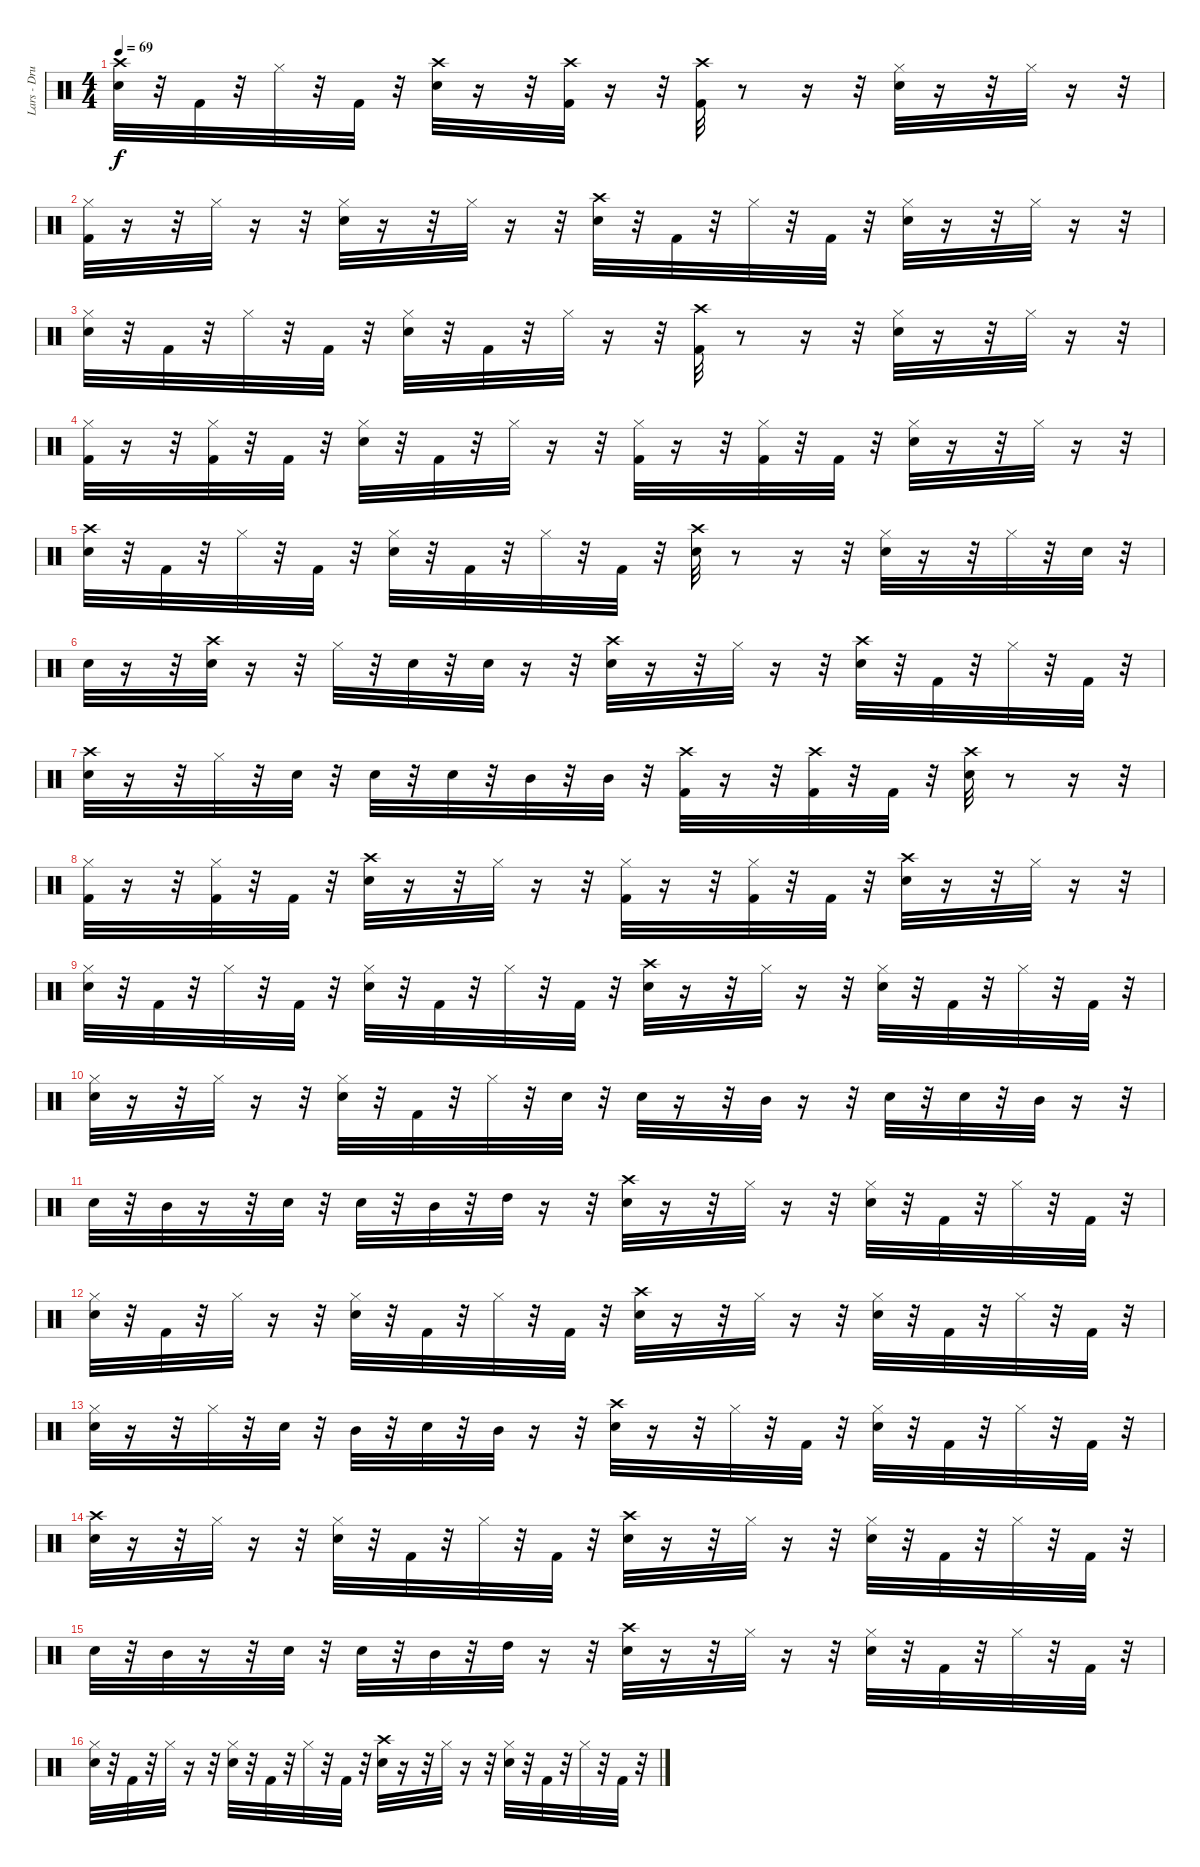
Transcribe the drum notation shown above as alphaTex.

\track ("Lars - Drums" "Lars - Dru") {instrument percussion}
\staff {score}
\articulation defaults
\ts (4 4)
\tempo 69
\clef neutral
\ks c
("Crash high (hit)" "Snare (hit) 2").32{dy f} r.32 "Kick (hit) 2".32 r.32 "Hi-Hat (closed)".32 r.32 "Kick (hit) 2".32 r.32 ("Crash high (hit)" "Snare (hit) 2").32 r.16 r.32 ("Crash high (hit)" "Kick (hit) 2").32 r.16 r.32 ("Crash high (hit)" "Kick (hit) 2").32 r.8 r.16 r.32 ("Hi-Hat (closed)" "Snare (hit) 2").32 r.16 r.32 "Hi-Hat (closed)".32 r.16 r.32 |
("Hi-Hat (closed)" "Kick (hit) 2").32 r.16 r.32 "Hi-Hat (closed)".32 r.16 r.32 ("Snare (hit) 2" "Hi-Hat (closed)").32 r.16 r.32 "Hi-Hat (closed)".32 r.16 r.32 ("Crash high (hit)" "Snare (hit) 2").32 r.32 "Kick (hit) 2".32 r.32 "Hi-Hat (closed)".32 r.32 "Kick (hit) 2".32 r.32 ("Snare (hit) 2" "Hi-Hat (closed)").32 r.16 r.32 "Hi-Hat (closed)".32 r.16 r.32 |
("Snare (hit) 2" "Hi-Hat (closed)").32 r.32 "Kick (hit) 2".32 r.32 "Hi-Hat (closed)".32 r.32 "Kick (hit) 2".32 r.32 ("Hi-Hat (closed)" "Snare (hit) 2").32 r.32 "Kick (hit) 2".32 r.32 "Hi-Hat (closed)".32 r.16 r.32 ("Crash high (hit)" "Kick (hit) 2").32 r.8 r.16 r.32 ("Hi-Hat (closed)" "Snare (hit) 2").32 r.16 r.32 "Hi-Hat (closed)".32 r.16 r.32 |
("Hi-Hat (closed)" "Kick (hit) 2").32 r.16 r.32 ("Hi-Hat (closed)" "Kick (hit) 2").32 r.32 "Kick (hit) 2".32 r.32 ("Snare (hit) 2" "Hi-Hat (closed)").32 r.32 "Kick (hit) 2".32 r.32 "Hi-Hat (closed)".32 r.16 r.32 ("Hi-Hat (closed)" "Kick (hit) 2").32 r.16 r.32 ("Hi-Hat (closed)" "Kick (hit) 2").32 r.32 "Kick (hit) 2".32 r.32 ("Snare (hit) 2" "Hi-Hat (closed)").32 r.16 r.32 "Hi-Hat (closed)".32 r.16 r.32 |
("Snare (hit) 2" "Crash high (hit)").32 r.32 "Kick (hit) 2".32 r.32 "Hi-Hat (closed)".32 r.32 "Kick (hit) 2".32 r.32 ("Snare (hit) 2" "Hi-Hat (closed)").32 r.32 "Kick (hit) 2".32 r.32 "Hi-Hat (closed)".32 r.32 "Kick (hit) 2".32 r.32 ("Crash high (hit)" "Snare (hit) 2").32 r.8 r.16 r.32 ("Hi-Hat (closed)" "Snare (hit) 2").32 r.16 r.32 "Hi-Hat (closed)".32 r.32 "Snare (hit) 2".32 r.32 |
"Snare (hit) 2".32 r.16 r.32 ("Crash high (hit)" "Snare (hit) 2").32 r.16 r.32 "Hi-Hat (closed)".32 r.32 "Snare (hit) 2".32 r.32 "Snare (hit) 2".32 r.16 r.32 ("Crash high (hit)" "Snare (hit) 2").32 r.16 r.32 "Hi-Hat (closed)".32 r.16 r.32 ("Crash high (hit)" "Snare (hit) 2").32 r.32 "Kick (hit) 2".32 r.32 "Hi-Hat (closed)".32 r.32 "Kick (hit) 2".32 r.32 |
("Crash high (hit)" "Snare (hit) 2").32 r.16 r.32 "Hi-Hat (closed)".32 r.32 "Snare (hit) 2".32 r.32 "Snare (hit) 2".32 r.32 "Snare (hit) 2".32 r.32 "Mid Tom (hit)".32 r.32 "Mid Tom (hit)".32 r.32 ("Crash high (hit)" "Kick (hit) 2").32 r.16 r.32 ("Crash high (hit)" "Kick (hit) 2").32 r.32 "Kick (hit) 2".32 r.32 ("Crash high (hit)" "Snare (hit) 2").32 r.8 r.16 r.32 |
("Hi-Hat (closed)" "Kick (hit) 2").32 r.16 r.32 ("Hi-Hat (closed)" "Kick (hit) 2").32 r.32 "Kick (hit) 2".32 r.32 ("Crash high (hit)" "Snare (hit) 2").32 r.16 r.32 "Hi-Hat (closed)".32 r.16 r.32 ("Hi-Hat (closed)" "Kick (hit) 2").32 r.16 r.32 ("Hi-Hat (closed)" "Kick (hit) 2").32 r.32 "Kick (hit) 2".32 r.32 ("Crash high (hit)" "Snare (hit) 2").32 r.16 r.32 "Hi-Hat (closed)".32 r.16 r.32 |
("Snare (hit) 2" "Hi-Hat (closed)").32 r.32 "Kick (hit) 2".32 r.32 "Hi-Hat (closed)".32 r.32 "Kick (hit) 2".32 r.32 ("Snare (hit) 2" "Hi-Hat (closed)").32 r.32 "Kick (hit) 2".32 r.32 "Hi-Hat (closed)".32 r.32 "Kick (hit) 2".32 r.32 ("Crash high (hit)" "Snare (hit) 2").32 r.16 r.32 "Hi-Hat (closed)".32 r.16 r.32 ("Snare (hit) 2" "Hi-Hat (closed)").32 r.32 "Kick (hit) 2".32 r.32 "Hi-Hat (closed)".32 r.32 "Kick (hit) 2".32 r.32 |
("Hi-Hat (closed)" "Snare (hit) 2").32 r.16 r.32 "Hi-Hat (closed)".32 r.16 r.32 ("Hi-Hat (closed)" "Snare (hit) 2").32 r.32 "Kick (hit) 2".32 r.32 "Hi-Hat (closed)".32 r.32 "Snare (hit) 2".32 r.32 "Snare (hit) 2".32 r.16 r.32 "Mid Tom (hit)".32 r.16 r.32 "Snare (hit) 2".32 r.32 "Snare (hit) 2".32 r.32 "Mid Tom (hit)".32 r.16 r.32 |
"Snare (hit) 2".32{volume 5} r.32 "Mid Tom (hit)".32 r.16 r.32 "Snare (hit) 2".32 r.32 "Snare (hit) 2".32 r.32 "Mid Tom (hit)".32 r.32 "High Tom (hit)".32 r.16 r.32 ("Crash high (hit)" "Snare (hit) 2").32 r.16 r.32 "Hi-Hat (closed)".32 r.16 r.32 ("Snare (hit) 2" "Hi-Hat (closed)").32 r.32 "Kick (hit) 2".32 r.32 "Hi-Hat (closed)".32 r.32 "Kick (hit) 2".32 r.32 |
("Hi-Hat (closed)" "Snare (hit) 2").32 r.32 "Kick (hit) 2".32 r.32 "Hi-Hat (closed)".32 r.16 r.32 ("Snare (hit) 2" "Hi-Hat (closed)").32 r.32 "Kick (hit) 2".32 r.32 "Hi-Hat (closed)".32 r.32 "Kick (hit) 2".32 r.32 ("Crash high (hit)" "Snare (hit) 2").32 r.16 r.32 "Hi-Hat (closed)".32 r.16 r.32 ("Snare (hit) 2" "Hi-Hat (closed)").32 r.32 "Kick (hit) 2".32 r.32 "Hi-Hat (closed)".32 r.32 "Kick (hit) 2".32 r.32 |
("Hi-Hat (closed)" "Snare (hit) 2").32 r.16 r.32 "Hi-Hat (closed)".32 r.32 "Snare (hit) 2".32 r.32 "Mid Tom (hit)".32 r.32 "Snare (hit) 2".32 r.32 "Mid Tom (hit)".32 r.16 r.32 ("Crash high (hit)" "Snare (hit) 2").32 r.16 r.32 "Hi-Hat (closed)".32 r.32 "Kick (hit) 2".32 r.32 ("Snare (hit) 2" "Hi-Hat (closed)").32 r.32 "Kick (hit) 2".32 r.32 "Hi-Hat (closed)".32 r.32 "Kick (hit) 2".32 r.32 |
("Crash high (hit)" "Snare (hit) 2").32 r.16 r.32 "Hi-Hat (closed)".32 r.16 r.32 ("Snare (hit) 2" "Hi-Hat (closed)").32 r.32 "Kick (hit) 2".32 r.32 "Hi-Hat (closed)".32 r.32 "Kick (hit) 2".32 r.32 ("Crash high (hit)" "Snare (hit) 2").32 r.16 r.32 "Hi-Hat (closed)".32 r.16 r.32 ("Snare (hit) 2" "Hi-Hat (closed)").32 r.32 "Kick (hit) 2".32 r.32 "Hi-Hat (closed)".32 r.32 "Kick (hit) 2".32 r.32 |
"Snare (hit) 2".32{volume 0} r.32 "Mid Tom (hit)".32 r.16 r.32 "Snare (hit) 2".32 r.32 "Snare (hit) 2".32 r.32 "Mid Tom (hit)".32 r.32 "High Tom (hit)".32 r.16 r.32 ("Crash high (hit)" "Snare (hit) 2").32 r.16 r.32 "Hi-Hat (closed)".32 r.16 r.32 ("Snare (hit) 2" "Hi-Hat (closed)").32 r.32 "Kick (hit) 2".32 r.32 "Hi-Hat (closed)".32 r.32 "Kick (hit) 2".32 r.32 |
("Hi-Hat (closed)" "Snare (hit) 2").32 r.32 "Kick (hit) 2".32 r.32 "Hi-Hat (closed)".32 r.16 r.32 ("Snare (hit) 2" "Hi-Hat (closed)").32 r.32 "Kick (hit) 2".32 r.32 "Hi-Hat (closed)".32 r.32 "Kick (hit) 2".32 r.32 ("Crash high (hit)" "Snare (hit) 2").32 r.16 r.32 "Hi-Hat (closed)".32 r.16 r.32 ("Snare (hit) 2" "Hi-Hat (closed)").32 r.32 "Kick (hit) 2".32 r.32 "Hi-Hat (closed)".32 r.32 "Kick (hit) 2".32 r.32
